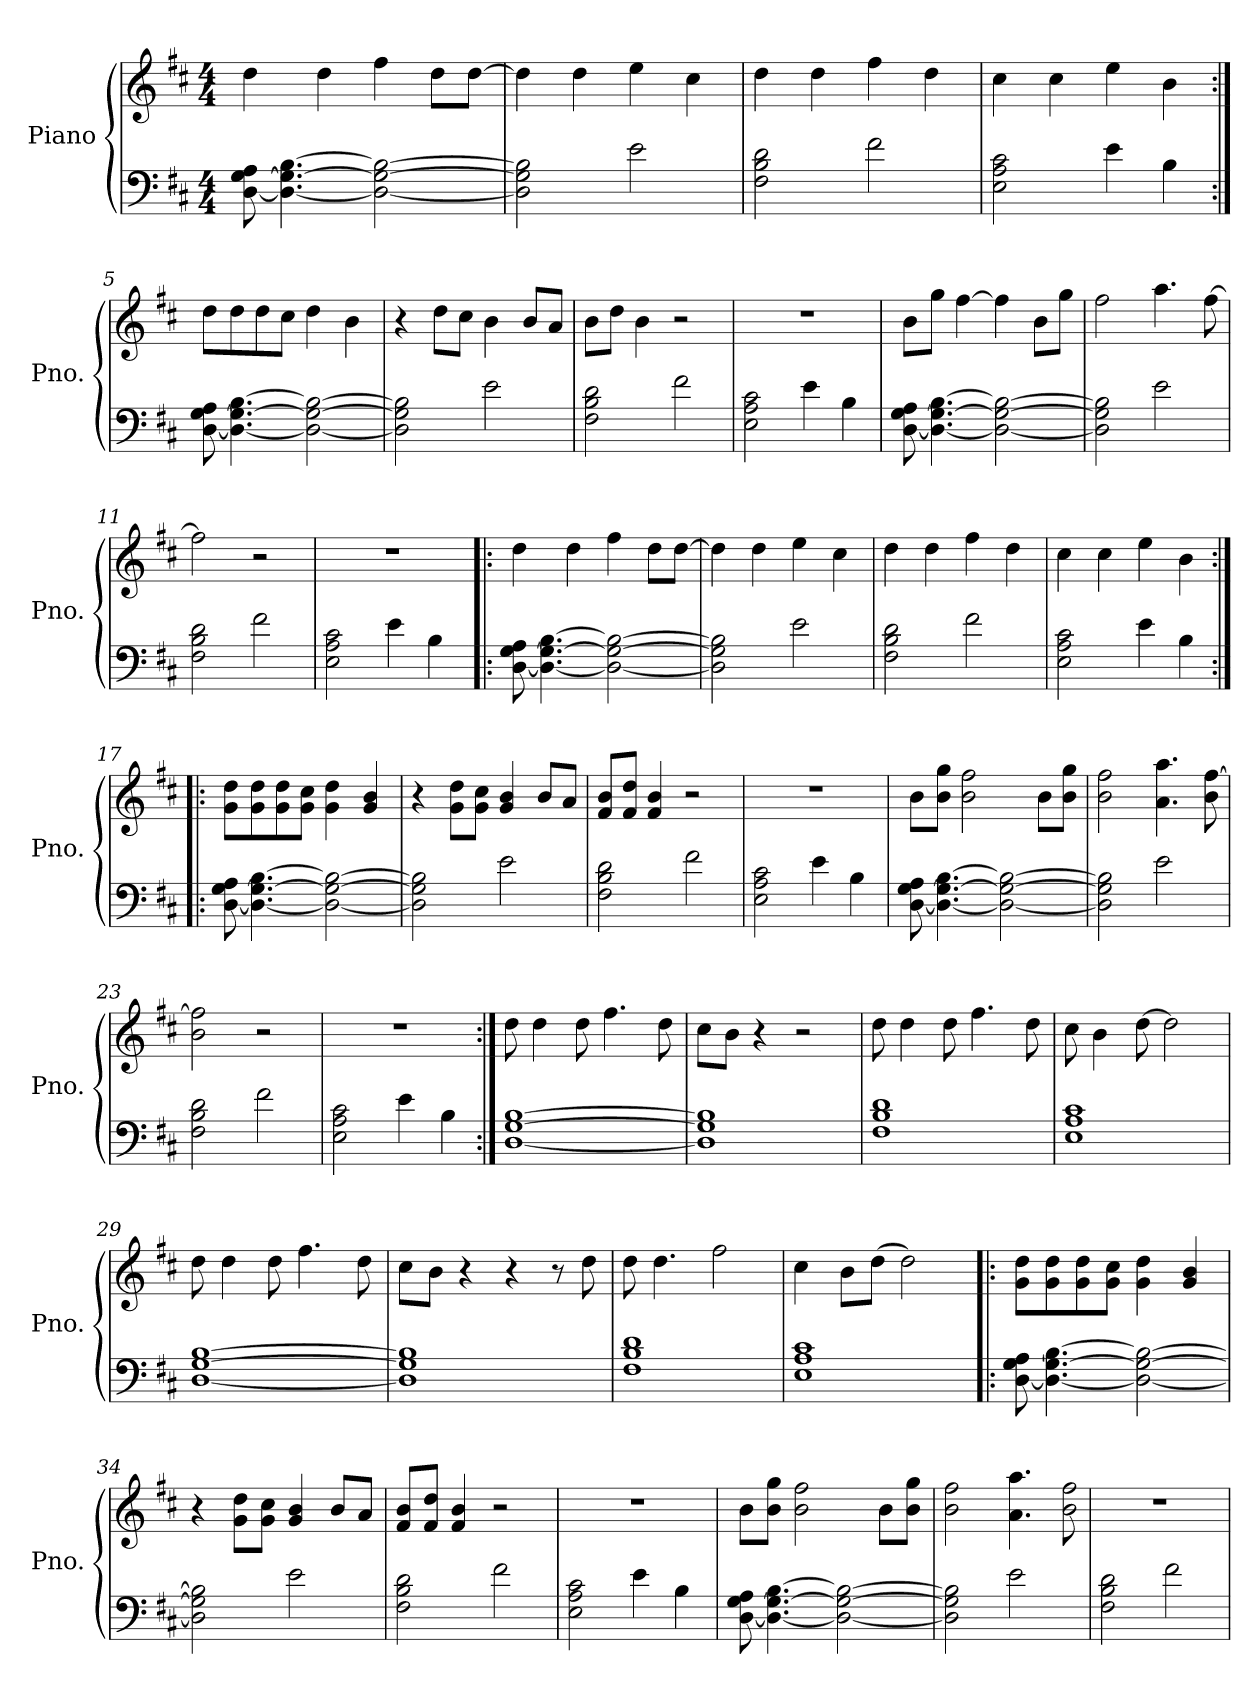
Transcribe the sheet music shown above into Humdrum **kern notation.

**kern	**kern
*part1	*part1
*staff2	*staff1
*I"Piano	*
*I'Pno.	*
*clefF4	*clefG2
*k[f#c#]	*k[f#c#]
*M4/4	*M4/4
*MM127	*MM127
=1	=1
[8D\ [8G\ 8A\	4dd\
4.D\_ 4.G\_ [4.B\	.
.	4dd\
2D\_ 2G\_ 2B\_	4ff#\
.	8dd\L
.	[8dd\J
=2	=2
2D\] 2G\] 2B\]	4dd\]
.	4dd\
2e\	4ee\
.	4cc#\
=3	=3
2F#\ 2B\ 2d\	4dd\
.	4dd\
2f#\	4ff#\
.	4dd\
=4	=4
2E\ 2A\ 2c#\	4cc#\
.	4cc#\
4e\	4ee\
4B\	4b\
=5:|!	=5:|!
[8D\ [8G\ 8A\	8dd\L
4.D\_ 4.G\_ [4.B\	8dd\
.	8dd\
.	8cc#\J
2D\_ 2G\_ 2B\_	4dd\
.	4b\
=6	=6
2D\] 2G\] 2B\]	4r
.	8dd\L
.	8cc#\J
2e\	4b\
.	8b/L
.	8a/J
=7	=7
2F#\ 2B\ 2d\	8b\L
.	8dd\J
.	4b\
2f#\	2r
!!LO:LB:g=z
=8	=8
2E\ 2A\ 2c#\	1r
4e\	.
4B\	.
=9	=9
[8D\ [8G\ 8A\	8b\L
4.D\_ 4.G\_ [4.B\	8gg\J
.	[4ff#\
2D\_ 2G\_ 2B\_	4ff#\]
.	8b\L
.	8gg\J
=10	=10
2D\] 2G\] 2B\]	2ff#\
2e\	4.aa\
.	[8ff#\
=11	=11
2F#\ 2B\ 2d\	2ff#\]
2f#\	2r
=12	=12
2E\ 2A\ 2c#\	1r
4e\	.
4B\	.
=13!|:	=13!|:
[8D\ [8G\ 8A\	4dd\
4.D\_ 4.G\_ [4.B\	.
.	4dd\
2D\_ 2G\_ 2B\_	4ff#\
.	8dd\L
.	[8dd\J
=14	=14
2D\] 2G\] 2B\]	4dd\]
.	4dd\
2e\	4ee\
.	4cc#\
=15	=15
2F#\ 2B\ 2d\	4dd\
.	4dd\
2f#\	4ff#\
.	4dd\
!!LO:LB:g=z
=16	=16
2E\ 2A\ 2c#\	4cc#\
.	4cc#\
4e\	4ee\
4B\	4b\
=17:|!|:	=17:|!|:
[8D\ [8G\ 8A\	8g\ 8dd\L
4.D\_ 4.G\_ [4.B\	8g\ 8dd\
.	8g\ 8dd\
.	8g\ 8cc#\J
2D\_ 2G\_ 2B\_	4g\ 4dd\
.	4g/ 4b/
=18	=18
2D\] 2G\] 2B\]	4r
.	8g\ 8dd\L
.	8g\ 8cc#\J
2e\	4g/ 4b/
.	8b/L
.	8a/J
=19	=19
2F#\ 2B\ 2d\	8f#/ 8b/L
.	8f#/ 8dd/J
.	4f#/ 4b/
2f#\	2r
=20	=20
2E\ 2A\ 2c#\	1r
4e\	.
4B\	.
=21	=21
[8D\ [8G\ 8A\	8b\L
4.D\_ 4.G\_ [4.B\	8b\ 8gg\J
.	2b\ 2ff#\
2D\_ 2G\_ 2B\_	.
.	8b\L
.	8b\ 8gg\J
=22	=22
2D\] 2G\] 2B\]	2b\ 2ff#\
2e\	4.a\ 4.aa\
.	8b\ [8ff#\
!!LO:LB:g=z
=23	=23
2F#\ 2B\ 2d\	2b\ 2ff#\]
2f#\	2r
=24	=24
2E\ 2A\ 2c#\	1r
4e\	.
4B\	.
=25:|!	=25:|!
[1D [1G [1B	8dd\
.	4dd\
.	8dd\
.	4.ff#\
.	8dd\
=26	=26
1D] 1G] 1B]	8cc#\L
.	8b\J
.	4r
.	2r
=27	=27
1F# 1B 1d	8dd\
.	4dd\
.	8dd\
.	4.ff#\
.	8dd\
=28	=28
1E 1A 1c#	8cc#\
.	4b\
.	[8dd\
.	2dd\]
=29	=29
[1D [1G [1B	8dd\
.	4dd\
.	8dd\
.	4.ff#\
.	8dd\
=30	=30
1D] 1G] 1B]	8cc#\L
.	8b\J
.	4r
.	4r
.	8r
.	8dd\
!!LO:LB:g=z
=31	=31
1F# 1B 1d	8dd\
.	4.dd\
.	2ff#\
=32	=32
1E 1A 1c#	4cc#\
.	8b\L
.	(8dd\J
.	2dd\)
=33!|:	=33!|:
[8D\ [8G\ 8A\	8g\ 8dd\L
4.D\_ 4.G\_ [4.B\	8g\ 8dd\
.	8g\ 8dd\
.	8g\ 8cc#\J
2D\_ 2G\_ 2B\_	4g\ 4dd\
.	4g/ 4b/
=34	=34
2D\] 2G\] 2B\]	4r
.	8g\ 8dd\L
.	8g\ 8cc#\J
2e\	4g/ 4b/
.	8b/L
.	8a/J
=35	=35
2F#\ 2B\ 2d\	8f#/ 8b/L
.	8f#/ 8dd/J
.	4f#/ 4b/
2f#\	2r
=36	=36
2E\ 2A\ 2c#\	1r
4e\	.
4B\	.
=37	=37
[8D\ [8G\ 8A\	8b\L
4.D\_ 4.G\_ [4.B\	8b\ 8gg\J
.	2b\ 2ff#\
2D\_ 2G\_ 2B\_	.
.	8b\L
.	8b\ 8gg\J
!!LO:PB:g=z
=38	=38
2D\] 2G\] 2B\]	2b\ 2ff#\
2e\	4.a\ 4.aa\
!	!LO:N:n=1:head=open
!	!LO:N:n=2:head=open
.	8b\ 8ff#\
=39	=39
2F#\ 2B\ 2d\	1r
2f#\	.
=	=
*-	*-
